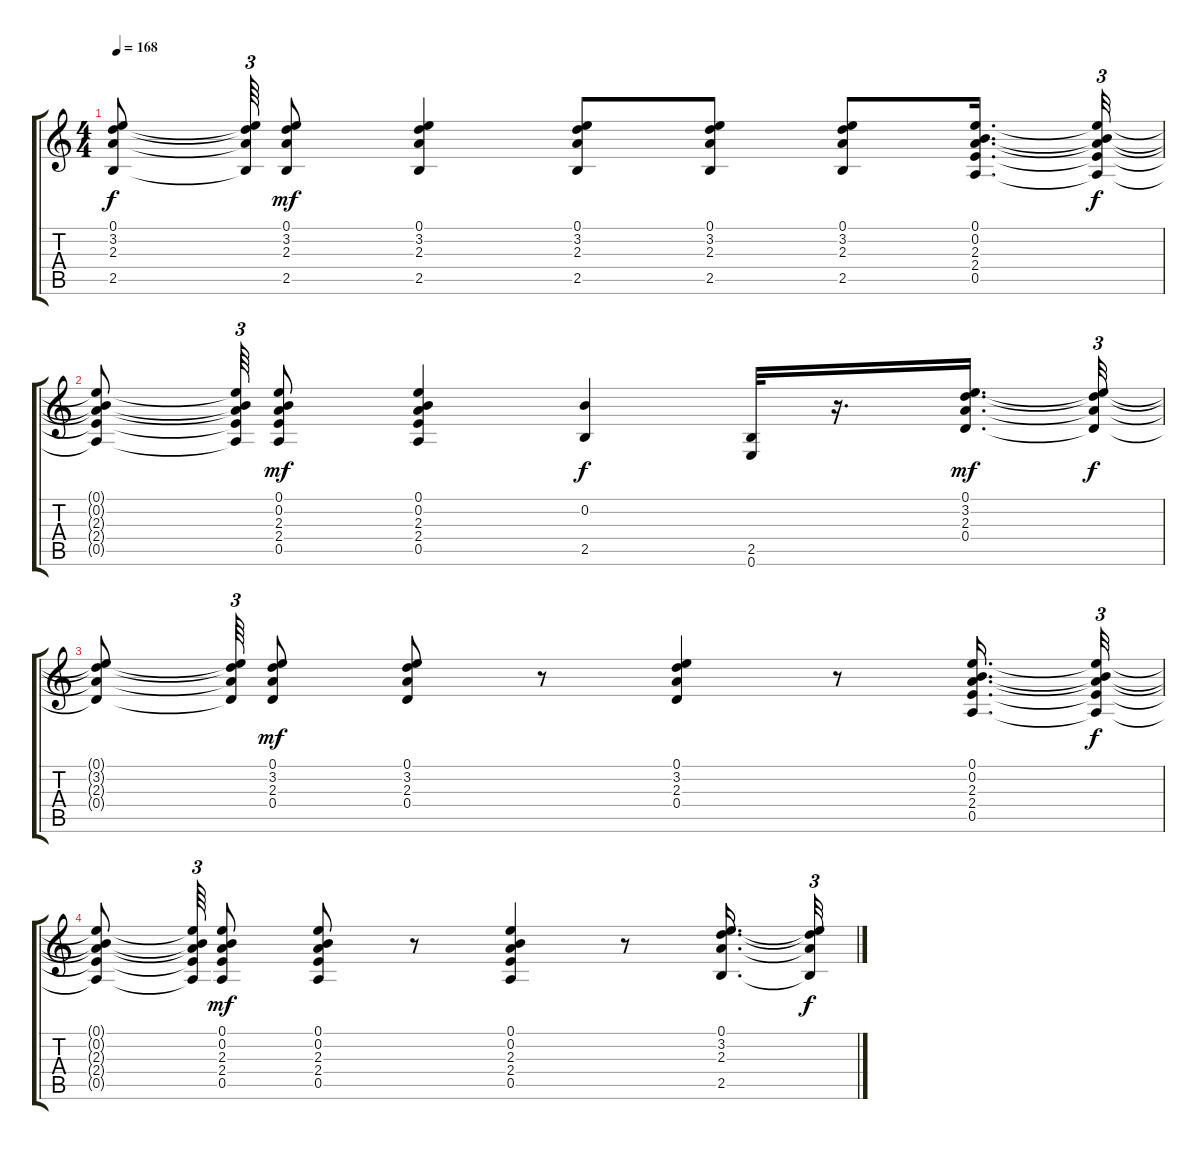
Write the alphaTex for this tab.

\track "" {instrument overdrivenguitar}
\staff {score tabs}
\tuning (E4 B3 G3 D3 A2 E2) {hide}
\ts (4 4)
\tempo 168
\clef g2
\ks c
(0.1{t} 3.2{t} 2.3{t} 2.5{t}).8{dy f} (0.1{t} 3.2{t} 2.3{t} 2.5{t}).64{tu (3 2)} (0.1 3.2 2.3 2.5).8{dy mf} (0.1 3.2 2.3 2.5).4 (0.1 3.2 2.3 2.5).8 (0.1 3.2 2.3 2.5).8 (0.1 3.2 2.3 2.5).8 (0.1 0.2 2.3 2.4 0.5).16{d} (0.1{t} 0.2{t} 2.3{t} 2.4{t} 0.5{t}).32{tu (3 2) dy f} |
(0.1{t} 0.2{t} 2.3{t} 2.4{t} 0.5{t}).8 (0.1{t} 0.2{t} 2.3{t} 2.4{t} 0.5{t}).64{tu (3 2)} (0.1 0.2 2.3 2.4 0.5).8{dy mf} (0.1 0.2 2.3 2.4 0.5).4 (0.2 2.5).4{dy f} (2.5 0.6).32 r.16{d} (0.1 3.2 2.3 0.4).16{d dy mf} (0.1{t} 3.2{t} 2.3{t} 0.4{t}).32{tu (3 2) dy f} |
(0.1{t} 3.2{t} 2.3{t} 0.4{t}).8 (0.1{t} 3.2{t} 2.3{t} 0.4{t}).64{tu (3 2)} (0.1 3.2 2.3 0.4).8{dy mf} (0.1 3.2 2.3 0.4).8 r.8 (0.1 3.2 2.3 0.4).4 r.8 (0.1 0.2 2.3 2.4 0.5).16{d} (0.1{t} 0.2{t} 2.3{t} 2.4{t} 0.5{t}).32{tu (3 2) dy f} |
(0.1{t} 0.2{t} 2.3{t} 2.4{t} 0.5{t}).8 (0.1{t} 0.2{t} 2.3{t} 2.4{t} 0.5{t}).64{tu (3 2)} (0.1 0.2 2.3 2.4 0.5).8{dy mf} (0.1 0.2 2.3 2.4 0.5).8 r.8 (0.1 0.2 2.3 2.4 0.5).4 r.8 (0.1 3.2 2.3 2.5).16{d} (0.1{t} 3.2{t} 2.3{t} 2.5{t}).32{tu (3 2) dy f}
